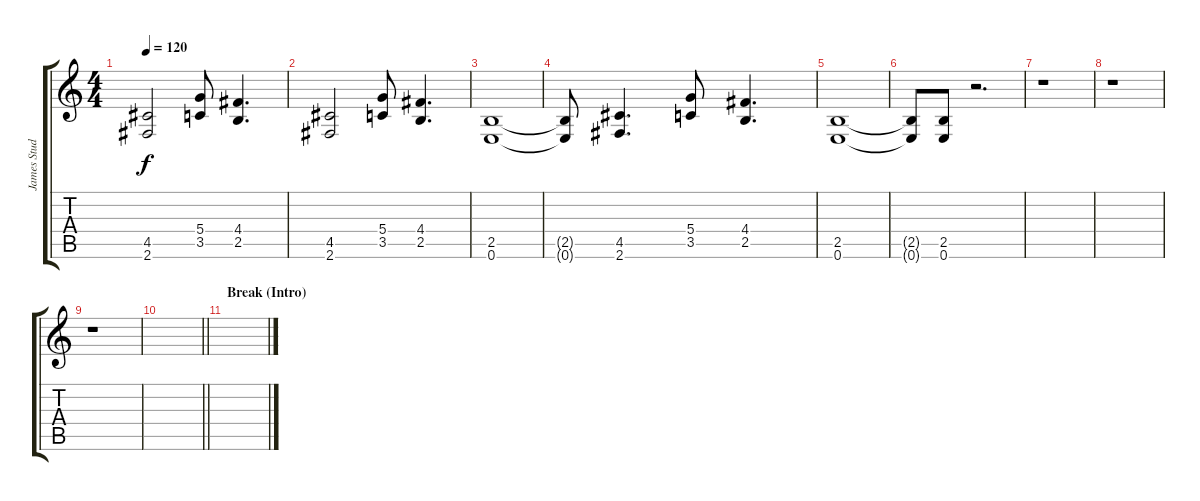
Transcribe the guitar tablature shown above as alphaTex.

\track ("James Studio" "James Stud") {instrument distortionguitar}
\staff {score tabs}
\tuning (E4 B3 G3 D3 A2 E2) {hide}
\ts (4 4)
\tempo 120
\clef g2
\ks c
(4.5 2.6).2{dy f} (5.4 3.5).8 (4.4 2.5).4{d} |
(4.5 2.6).2 (5.4 3.5).8 (4.4 2.5).4{d} |
(2.5 0.6).1 |
(2.5{t} 0.6{t}).8 (4.5 2.6).4{d} (5.4 3.5).8 (4.4 2.5).4{d} |
(2.5 0.6).1 |
(2.5{t} 0.6{t}).8 (2.5 0.6).8 r.2{d} |
r.1 |
r.1 |
r.1 |
\barLineRight lightlight
|
\section ("" "Break (Intro)")
